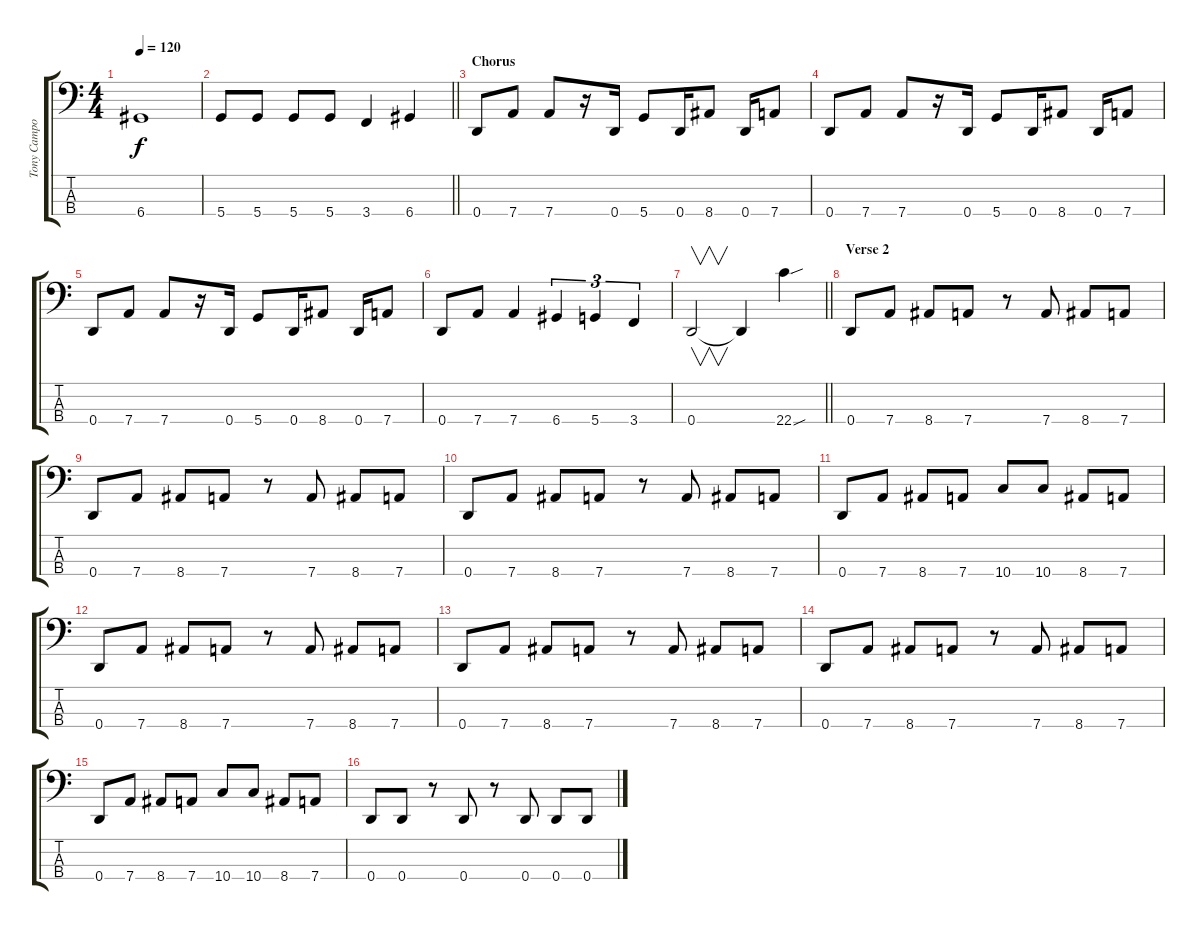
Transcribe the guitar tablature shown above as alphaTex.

\track ("Tony Campos" "Tony Campo") {instrument overdrivenguitar}
\staff {score tabs}
\tuning (G2 D2 A1 D1) {hide}
\ts (4 4)
\tempo 120
\clef f4
\ks c
6.4.1{dy f} |
\barLineRight lightlight
5.4.8 5.4.8 5.4.8 5.4.8 3.4.4 6.4.4 |
\section ("" "Chorus")
0.4.8 7.4.8 7.4.8 r.16 0.4.16 5.4.8 0.4.16 8.4.8 0.4.16 7.4.8 |
0.4.8 7.4.8 7.4.8 r.16 0.4.16 5.4.8 0.4.16 8.4.8 0.4.16 7.4.8 |
0.4.8 7.4.8 7.4.8 r.16 0.4.16 5.4.8 0.4.16 8.4.8 0.4.16 7.4.8 |
0.4.8 7.4.8 7.4.4 6.4.4{tu (3 2)} 5.4.4{tu (3 2)} 3.4.4{tu (3 2)} |
\barLineRight lightlight
0.4.2{v} 0.4{t}.4 22.4{sou}.4 |
\section ("" "Verse 2")
0.4.8 7.4.8 8.4.8 7.4.8 r.8 7.4.8 8.4.8 7.4.8 |
0.4.8 7.4.8 8.4.8 7.4.8 r.8 7.4.8 8.4.8 7.4.8 |
0.4.8 7.4.8 8.4.8 7.4.8 r.8 7.4.8 8.4.8 7.4.8 |
0.4.8 7.4.8 8.4.8 7.4.8 10.4.8 10.4.8 8.4.8 7.4.8 |
0.4.8 7.4.8 8.4.8 7.4.8 r.8 7.4.8 8.4.8 7.4.8 |
0.4.8 7.4.8 8.4.8 7.4.8 r.8 7.4.8 8.4.8 7.4.8 |
0.4.8 7.4.8 8.4.8 7.4.8 r.8 7.4.8 8.4.8 7.4.8 |
0.4.8 7.4.8 8.4.8 7.4.8 10.4.8 10.4.8 8.4.8 7.4.8 |
0.4.8 0.4.8 r.8 0.4.8 r.8 0.4.8 0.4.8 0.4.8
